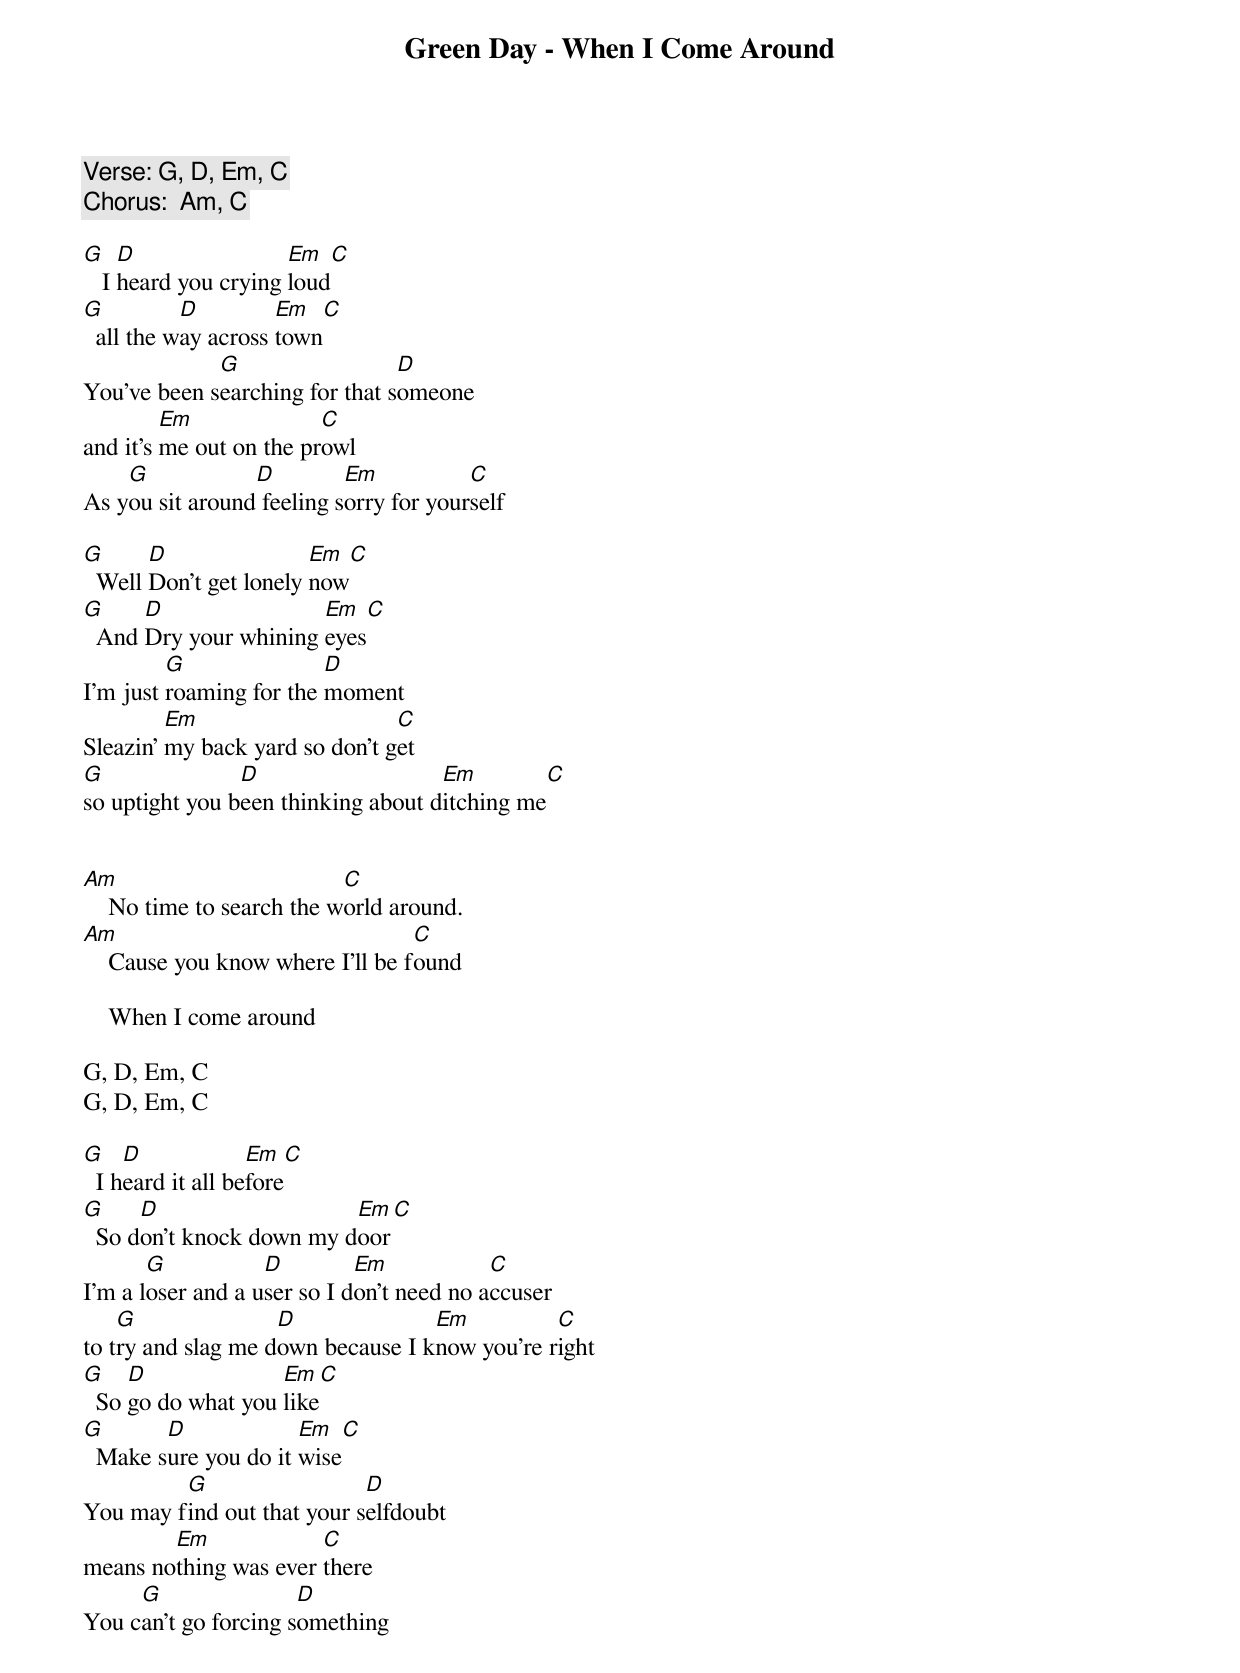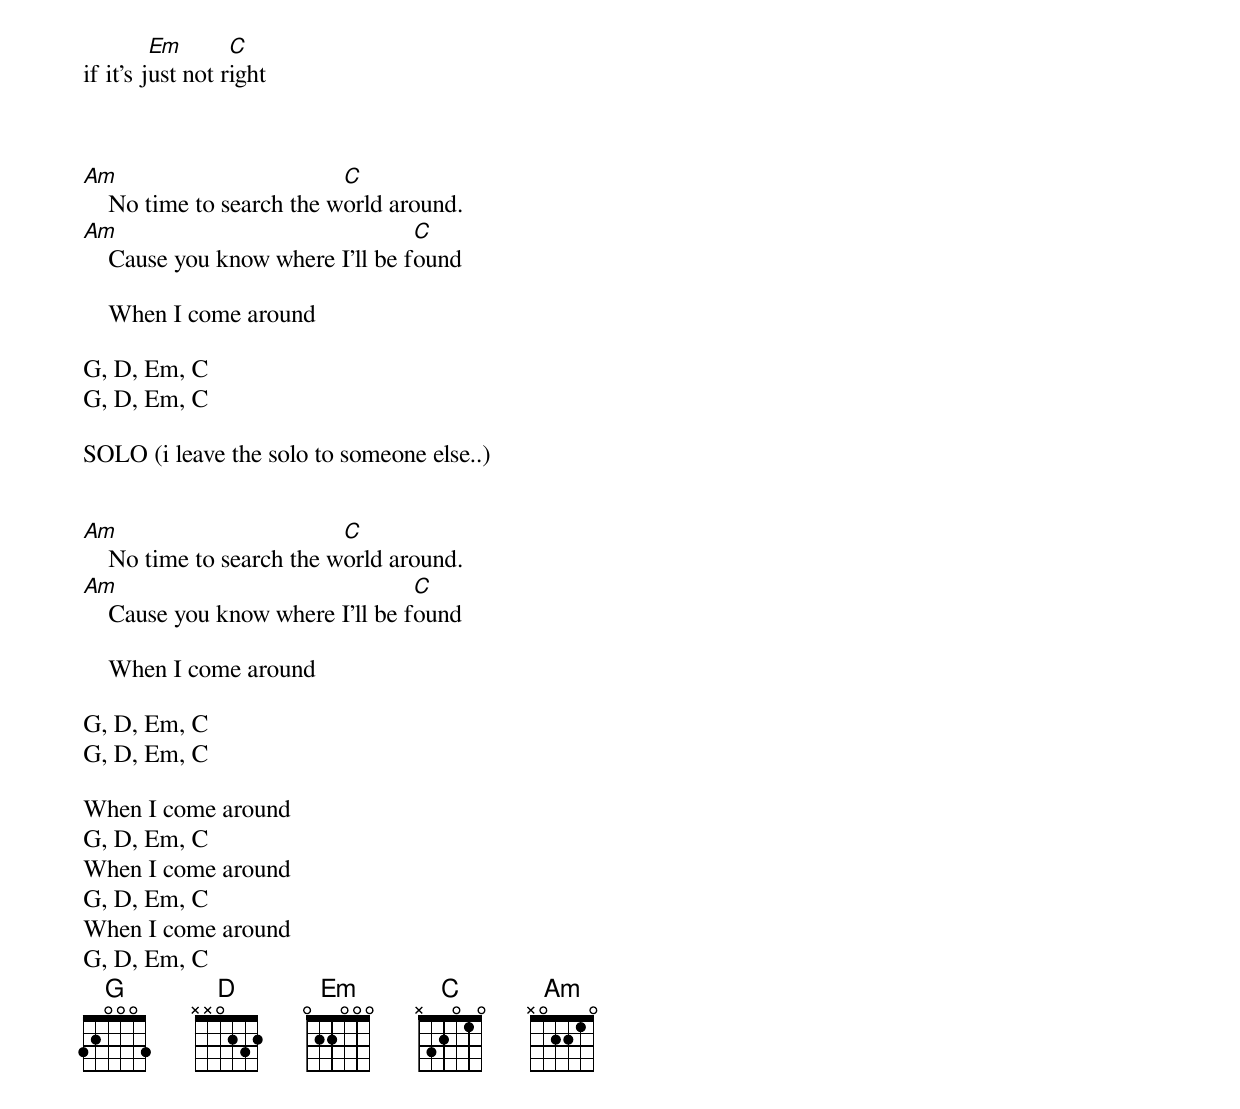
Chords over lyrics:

Green Day - When I Come Around

Verse: G, D, Em, C
Chorus:  Am, C

G    D                Em     C
   I heard you crying loud
G          D         Em     C
  all the way across town
             G                  D
You've been searching for that someone
         Em              C
and it's me out on the prowl
    G            D         Em           C
As you sit around feeling sorry for yourself

G      D                Em    C
  Well Don't get lonely now
G     D                Em     C
  And Dry your whining eyes
         G               D
I'm just roaming for the moment
         Em                     C
Sleazin' my back yard so don't get
G               D                   Em        C
so uptight you been thinking about ditching me


Am                         C
    No time to search the world around.
Am                                C
    Cause you know where I'll be found

    When I come around

G, D, Em, C
G, D, Em, C

G    D             Em     C
  I heard it all before
G     D                   Em     C
  So don't knock down my door
       G           D         Em            C
I'm a loser and a user so I don't need no accuser
    G               D              Em          C
to try and slag me down because I know you're right
G    D              Em    C
  So go do what you like
G       D             Em   C
  Make sure you do it wise
         G                  D
You may find out that your selfdoubt
        Em             C
means nothing was ever there
     G                D
You can't go forcing something
         Em       C
if it's just not right



Am                         C
    No time to search the world around.
Am                                C
    Cause you know where I'll be found

    When I come around

G, D, Em, C
G, D, Em, C

SOLO (i leave the solo to someone else..)


Am                         C
    No time to search the world around.
Am                                C
    Cause you know where I'll be found

    When I come around

G, D, Em, C
G, D, Em, C

When I come around
G, D, Em, C
When I come around
G, D, Em, C
When I come around
G, D, Em, C
